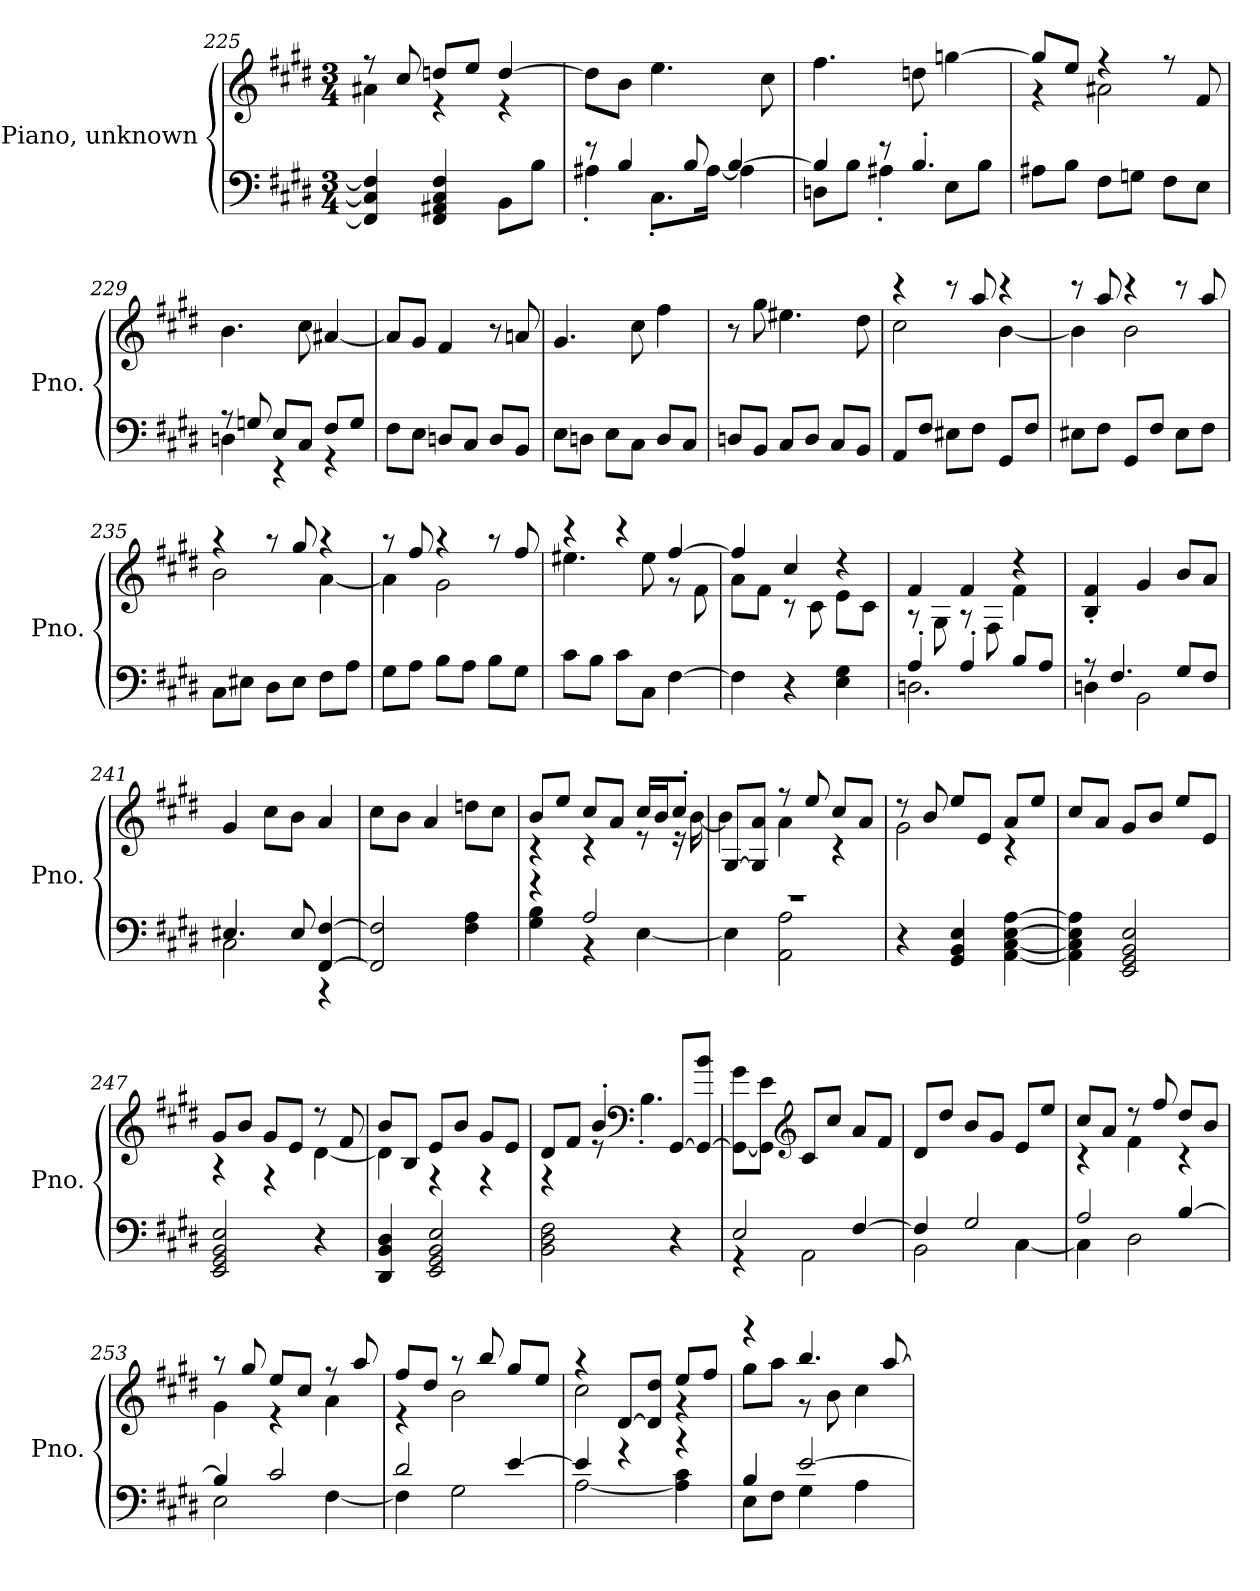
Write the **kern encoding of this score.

**kern	**kern
*part1	*part1
*staff2	*staff1
*I"Piano, unknown	*
*I'Pno.	*
*clefF4	*clefG2
*k[f#c#g#d#]	*k[f#c#g#d#]
*M3/4	*M3/4
=225	=225
*	*^
4FF#/] 4C#/] 4F#/]	8r	4a#X\
.	8cc#/	.
4FF#/ 4AA#X/ 4C#/ 4F#/	8ddn/L	4r
.	8ee/J	.
8BB\L	[4dd/	4r
8B\J	.	.
*	*v	*v
=226	=226
*^	*
8r	4A#X'\	8dd\L]
4B/	.	8b\J
.	8.C#'\L	4.ee\
8B/	.	.
.	[16A#\Jk	.
[4B/	4A#\]	.
.	.	8cc#\
=227	=227	=227
4B/]	8Dn\L	4.ff#\
.	8B\J	.
8r	4A#X'\	.
4.B'/	.	8ddn\
.	8E\L	[4ggn\
.	8B\J	.
*v	*v	*
=228	=228
*	*^
8A#X\L	8gg/L]	4r
8B\J	8ee/J	.
8F#\L	4r	2a#X\
8Gn\J	.	.
8F#\L	8r	.
8E\J	8f#/	.
*	*v	*v
!!LO:LB:g=z
=229	=229
*^	*
8r	4Dn\	4.b\
8Gn/	.	.
8E/L	4r	.
8C#/J	.	8cc#\
8F#/L	4r	[4a#X/
8G/J	.	.
*v	*v	*
=230	=230
8F#\L	8a#/L]
8E\J	8g#/J
8Dn/L	4f#/
8C#/J	.
8D/L	8r
8BB/J	8an/
=231	=231
8E\L	4.g#/
8Dn\J	.
8E\L	.
8C#\J	8cc#\
8D/L	4ff#\
8C#/J	.
=232	=232
8Dn/L	8r
8BB/J	8gg#\
8C#/L	4.ee#X\
8D/J	.
8C#/L	.
8BB/J	8dd#\
=233	=233
*	*^
8AA/L	4r	2cc#\
8F#/J	.	.
8E#X\L	8r	.
8F#\J	8aa/	.
8GG#/L	4r	[4b\
8F#/J	.	.
!!LO:LB:g=z	!!
=234	=234	=234
8E#X\L	8r	4b\]
8F#\J	8aa/	.
8GG#/L	4r	2b\
8F#/J	.	.
8E#\L	8r	.
8F#\J	8aa/	.
=235	=235	=235
8C#\L	4r	2b\
8E#X\J	.	.
8D#\L	8r	.
8E#\J	8gg#/	.
8F#\L	4r	[4a\
8A\J	.	.
=236	=236	=236
8G#\L	8r	4a\]
8A\J	8ff#/	.
8B\L	4r	2g#\
8A\J	.	.
8B\L	8r	.
8G#\J	8ff#/	.
=237	=237	=237
8c#\L	4r	4.ee#X\
8B\J	.	.
8c#\L	4r	.
8C#\J	.	8ee#\
[4F#\	[4ff#/	8r
.	.	8f#\
=238	=238	=238
4F#\]	4ff#/]	8a\L
.	.	8f#\J
4r	4cc#/	8r
.	.	8c#\
4E\ 4G#\	4r	8e\L
.	.	8c#\J
!!LO:PB:g=z	!!
=239	=239	=239
*^	*	*
4A'/	2.Dn\	4f#/	8r
.	.	.	8G#\
4A'/	.	4f#/	8r
.	.	.	8F#\
8B/L	.	4r	4f#\
8A/J	.	.	.
*	*	*v	*v
=240	=240	=240
8r	4Dn\	4B/' 4f#/'
4.F#/	.	.
.	2BB\	4g#/
8G#/L	.	8b/L
8F#/J	.	8a/J
=241	=241	=241
4.E#X/	2C#\	4g#/
.	.	8cc#\L
8E#/	.	8b\J
[4FF#/ [4F#/	4r	4a/
*v	*v	*
=242	=242
2FF#/] 2F#/]	8cc#\L
.	8b\J
.	4a/
4F#\ 4A\	8ddn\L
.	8cc#\J
=243	=243
*^	*^
4r	4G#\ 4B\	8b/L	4r
.	.	8ee/J	.
2A/	4r	8cc#/L	4r
.	.	8a/J	.
.	[4E\	16cc#/LL	8r
.	.	16b/J	.
.	.	8cc#'/J	16r
.	.	.	[16b\
=244	=244	=244	=244
2.r	4E\]	[8G#/L	4b\]
.	.	8G#/] 8a/J	.
.	2AA\ 2A\	8r	4a\
.	.	8ee/	.
.	.	8cc#/L	4r
.	.	8a/J	.
*v	*v	*	*
!!LO:LB:g=z	!!
=245	=245	=245
4r	8r	2g#\
.	8b/	.
4GG#/ 4BB/ 4E/	8ee/L	.
.	8e/J	.
[4AA\ [4C#\ [4E\ [4A\	8a/L	4r
.	8ee/J	.
*	*v	*v
=246	=246
4AA\] 4C#\] 4E\] 4A\]	8cc#/L
.	8a/J
2EE/ 2GG#/ 2BB/ 2E/	8g#/L
.	8b/J
.	8ee/L
.	8e/J
=247	=247
*	*^
2EE/ 2GG#/ 2BB/ 2E/	8g#/L	4r
.	8b/J	.
.	8g#/L	4r
.	8e/J	.
4r	8r	[4d#\
.	8f#/	.
=248	=248	=248
4DD#/ 4BB/ 4D#/	8b/L	4d#\]
.	8B/J	.
2EE/ 2GG#/ 2BB/ 2E/	8e/L	4r
.	8b/J	.
.	8g#/L	4r
.	8e/J	.
=249	=249	=249
2BB\ 2D#\ 2F#\	8d#/L	4r
.	8f#/J	.
.	4b'/	8r
*	*clefF4	*
.	.	4.B'\
4r	[8GG#/L	.
.	8GG#/_ 8b/J	.
*	*v	*v
!!LO:LB:g=z
=250	=250
*^	*
2E/	4r	8GG#\_ 8g#\L
.	.	8GG#\] 8e\J
*	*	*clefG2
.	2AA\	8c#/L
.	.	8cc#/J
[4F#/	.	8a/L
.	.	8f#/J
=251	=251	=251
4F#/]	2BB\	8d#/L
.	.	8dd#/J
2G#/	.	8b/L
.	.	8g#/J
.	[4C#\	8e/L
.	.	8ee/J
=252	=252	=252
*	*	*^
2A/	4C#\]	8cc#/L	4r
.	.	8a/J	.
.	2D#\	8r	4f#\
.	.	8ff#/	.
[4B/	.	8dd#/L	4r
.	.	8b/J	.
=253	=253	=253	=253
4B/]	2E\	8r	4g#\
.	.	8gg#/	.
2c#/	.	8ee/L	4r
.	.	8cc#/J	.
.	[4F#\	8r	4a\
.	.	8aa/	.
=254	=254	=254	=254
2d#/	4F#\]	8ff#/L	4r
.	.	8dd#/J	.
.	2G#\	8r	2b\
.	.	8bb/	.
[4e/	.	8gg#/L	.
.	.	8ee/J	.
!!LO:LB:g=z	!!
=255	=255	=255	=255
4e/]	[2A\	4r	2cc#\
4r	.	[8d#/L	.
.	.	8d#/] 8dd#/J	.
4r	4A\] 4c#\	8ee/L	4r
.	.	8ff#/J	.
=256	=256	=256	=256
4B/	8E\L	4r	8gg#\L
.	8F#\J	.	8aa\J
[2e/	4G#\	4.bb/	8r
.	.	.	8b\
.	4A\	.	4cc#\
.	.	[8aa/	.
*v	*v	*	*
*	*v	*v
=	=
*-	*-
